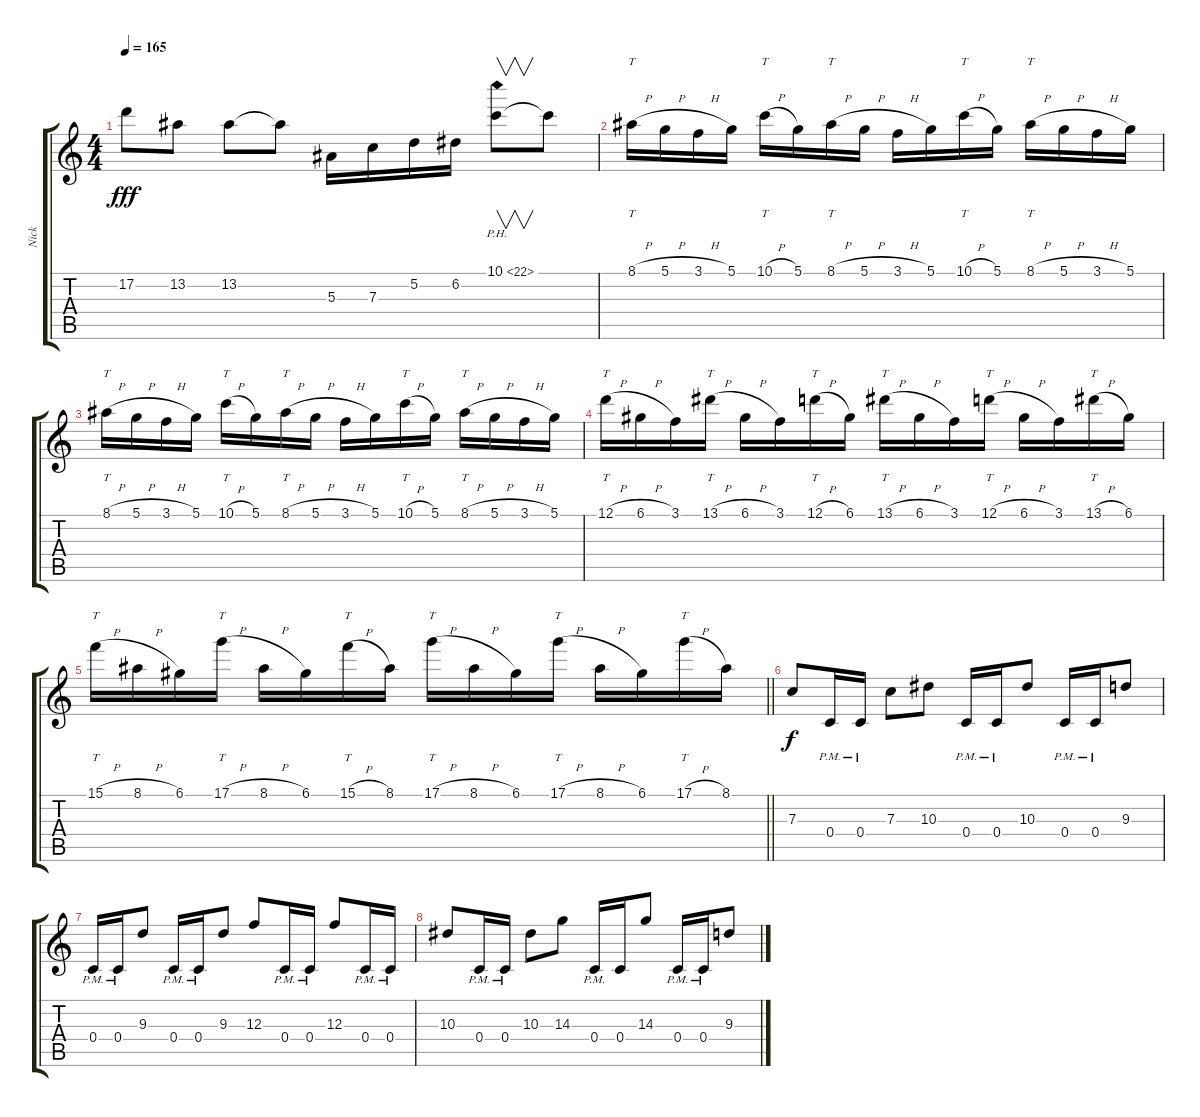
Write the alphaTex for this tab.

\track ("Nick" "Nick") {instrument distortionguitar}
\staff {score tabs}
\tuning (D4 A3 F3 C3 G2 C2) {hide}
\ts (4 4)
\tempo 165
\clef g2
\ks c
17.2.8{dy fff} 13.2.8 13.2.8 13.2{t}.8 5.3.16 7.3.16 5.2.16 6.2.16 10.1{ph 12}.8{v} 10.1{t}.8 |
8.1{h}.16{tt} 5.1{h}.16 3.1{h}.16 5.1.16 10.1{h}.16{tt} 5.1.16 8.1{h}.16{tt} 5.1{h}.16 3.1{h}.16 5.1.16 10.1{h}.16{tt} 5.1.16 8.1{h}.16{tt} 5.1{h}.16 3.1{h}.16 5.1.16 |
8.1{h}.16{tt} 5.1{h}.16 3.1{h}.16 5.1.16 10.1{h}.16{tt} 5.1.16 8.1{h}.16{tt} 5.1{h}.16 3.1{h}.16 5.1.16 10.1{h}.16{tt} 5.1.16 8.1{h}.16{tt} 5.1{h}.16 3.1{h}.16 5.1.16 |
12.1{h}.16{tt} 6.1{h}.16 3.1.16 13.1{h}.16{tt} 6.1{h}.16 3.1.16 12.1{h}.16{tt} 6.1.16 13.1{h}.16{tt} 6.1{h}.16 3.1.16 12.1{h}.16{tt} 6.1{h}.16 3.1.16 13.1{h}.16{tt} 6.1.16 |
\barLineRight lightlight
15.1{h}.16{tt} 8.1{h}.16 6.1.16 17.1{h}.16{tt} 8.1{h}.16 6.1.16 15.1{h}.16{tt} 8.1.16 17.1{h}.16{tt} 8.1{h}.16 6.1.16 17.1{h}.16{tt} 8.1{h}.16 6.1.16 17.1{h}.16{tt} 8.1.16 |
7.3.8{dy f} 0.4{pm}.16 0.4{pm}.16 7.3.8 10.3.8 0.4{pm}.16 0.4{pm}.16 10.3.8 0.4{pm}.16 0.4{pm}.16 9.3.8 |
0.4{pm}.16 0.4{pm}.16 9.3.8 0.4{pm}.16 0.4{pm}.16 9.3.8 12.3.8 0.4{pm}.16 0.4{pm}.16 12.3.8 0.4{pm}.16 0.4{pm}.16 |
10.3.8 0.4{pm}.16 0.4{pm}.16 10.3.8 14.3.8 0.4{pm}.16 0.4.16 14.3.8 0.4{pm}.16 0.4{pm}.16 9.3.8
